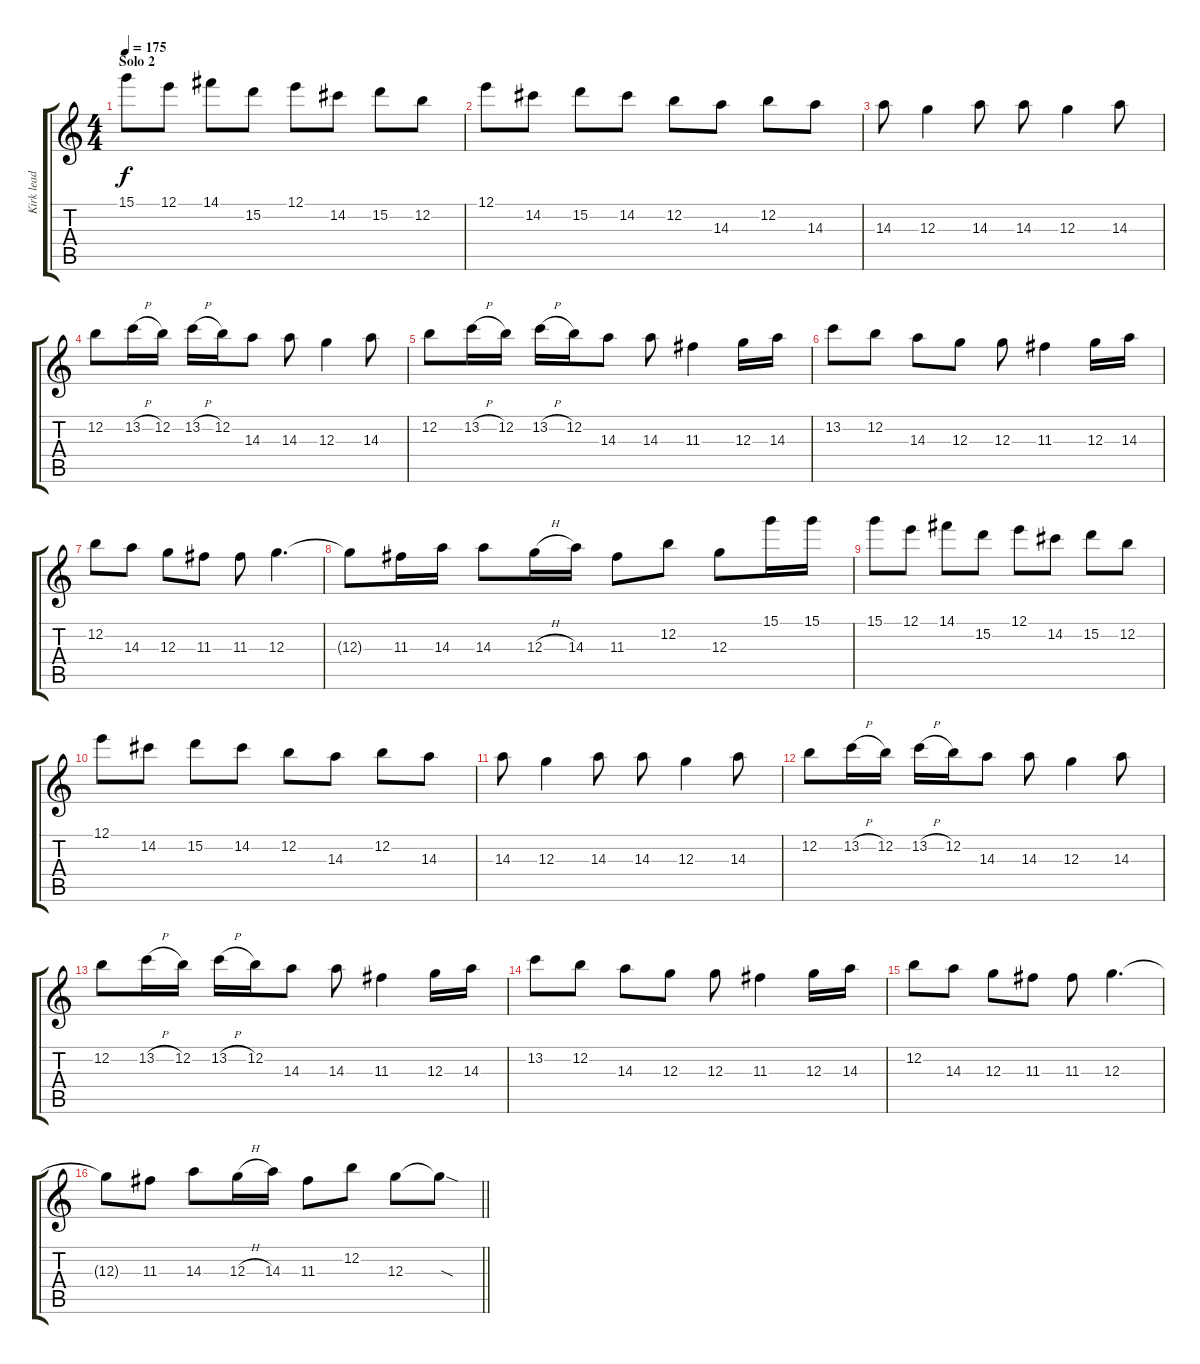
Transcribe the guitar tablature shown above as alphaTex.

\track ("Kirk lead" "Kirk lead") {instrument distortionguitar}
\staff {score tabs}
\tuning (E4 B3 G3 D3 A2 E2) {hide}
\ts (4 4)
\section ("" "Solo 2")
\tempo 175
\clef g2
\ks c
15.1.8{dy f} 12.1.8 14.1.8 15.2.8 12.1.8 14.2.8 15.2.8 12.2.8 |
12.1.8 14.2.8 15.2.8 14.2.8 12.2.8 14.3.8 12.2.8 14.3.8 |
14.3.8 12.3.4 14.3.8 14.3.8 12.3.4 14.3.8 |
12.2.8 13.2{h}.16 12.2.16 13.2{h}.16 12.2.16 14.3.8 14.3.8 12.3.4 14.3.8 |
12.2.8 13.2{h}.16 12.2.16 13.2{h}.16 12.2.16 14.3.8 14.3.8 11.3.4 12.3.16 14.3.16 |
13.2.8 12.2.8 14.3.8 12.3.8 12.3.8 11.3.4 12.3.16 14.3.16 |
12.2.8 14.3.8 12.3.8 11.3.8 11.3.8 12.3.4{d} |
12.3{t}.8 11.3.16 14.3.16 14.3.8 12.3{h}.16 14.3.16 11.3.8 12.2.8 12.3.8 15.1.16 15.1.16 |
15.1.8 12.1.8 14.1.8 15.2.8 12.1.8 14.2.8 15.2.8 12.2.8 |
12.1.8 14.2.8 15.2.8 14.2.8 12.2.8 14.3.8 12.2.8 14.3.8 |
14.3.8 12.3.4 14.3.8 14.3.8 12.3.4 14.3.8 |
12.2.8 13.2{h}.16 12.2.16 13.2{h}.16 12.2.16 14.3.8 14.3.8 12.3.4 14.3.8 |
12.2.8 13.2{h}.16 12.2.16 13.2{h}.16 12.2.16 14.3.8 14.3.8 11.3.4 12.3.16 14.3.16 |
13.2.8 12.2.8 14.3.8 12.3.8 12.3.8 11.3.4 12.3.16 14.3.16 |
12.2.8 14.3.8 12.3.8 11.3.8 11.3.8 12.3.4{d} |
\barLineRight lightlight
12.3{t}.8 11.3.8 14.3.8 12.3{h}.16 14.3.16 11.3.8 12.2.8 12.3.8 12.3{sod t}.8
